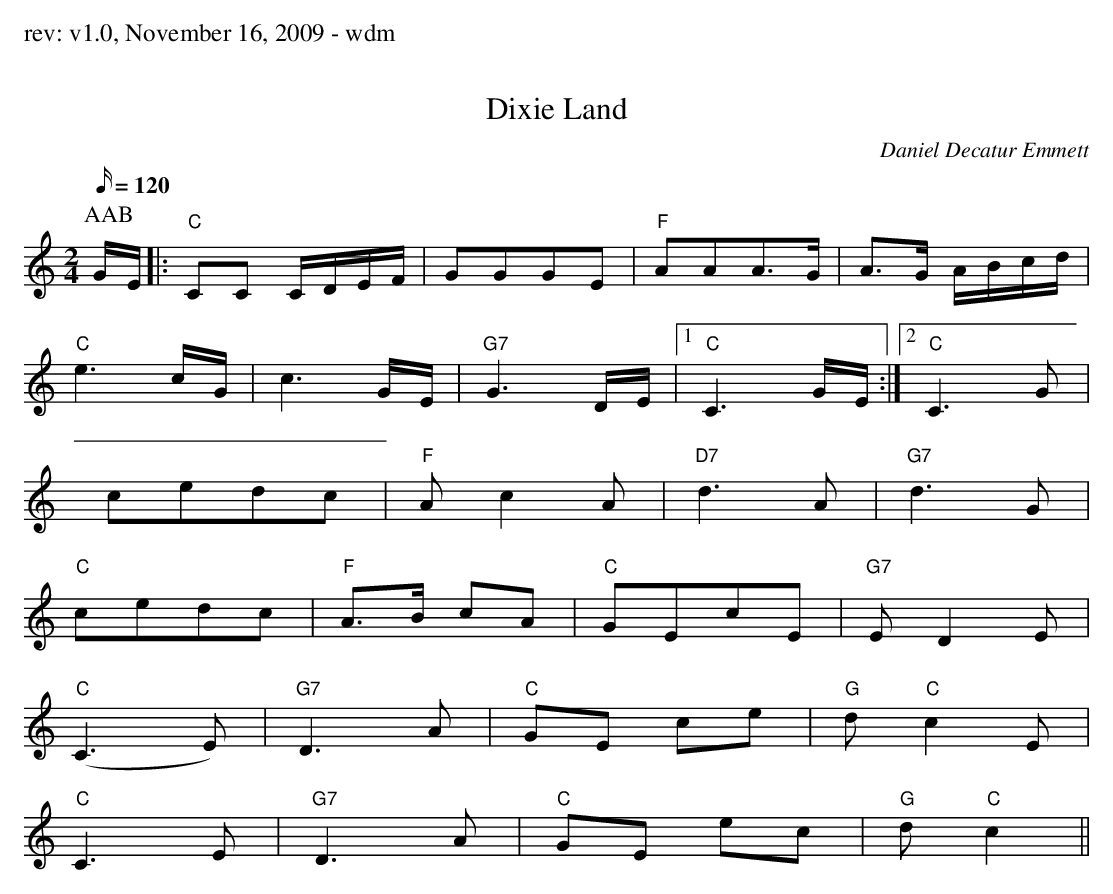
X:1
T:Dixie Land
C:Daniel Decatur Emmett
M:2/4
L:1/16
Q: 120
K:C
P:AAB
GE |:\
"C"C2C2 CDEF | G2G2G2E2 | "F"A2A2A3G | A3G ABcd|
"C"e6 cG|c6 GE | "G7"G6 DE |1 "C"C6 GE :|2 "C"C6 G2 |
c2e2d2c2 | "F"A2 c4 A2 | "D7"d6 A2 | "G7"d6 G2|
"C"c2e2d2c2 | "F"A2>B2 c2A2 | "C"G2E2c2E2 | "G7"E2 D4 E2 |
"C"(C6 E2) | "G7"D6 A2 | "C"G2E2 c2e2 | "G"d2 "C"c4 E2 |
"C"C6 E2 | "G7"D6 A2 | "C"G2E2 e2c2 | "G"d2 "C"c4 ||
